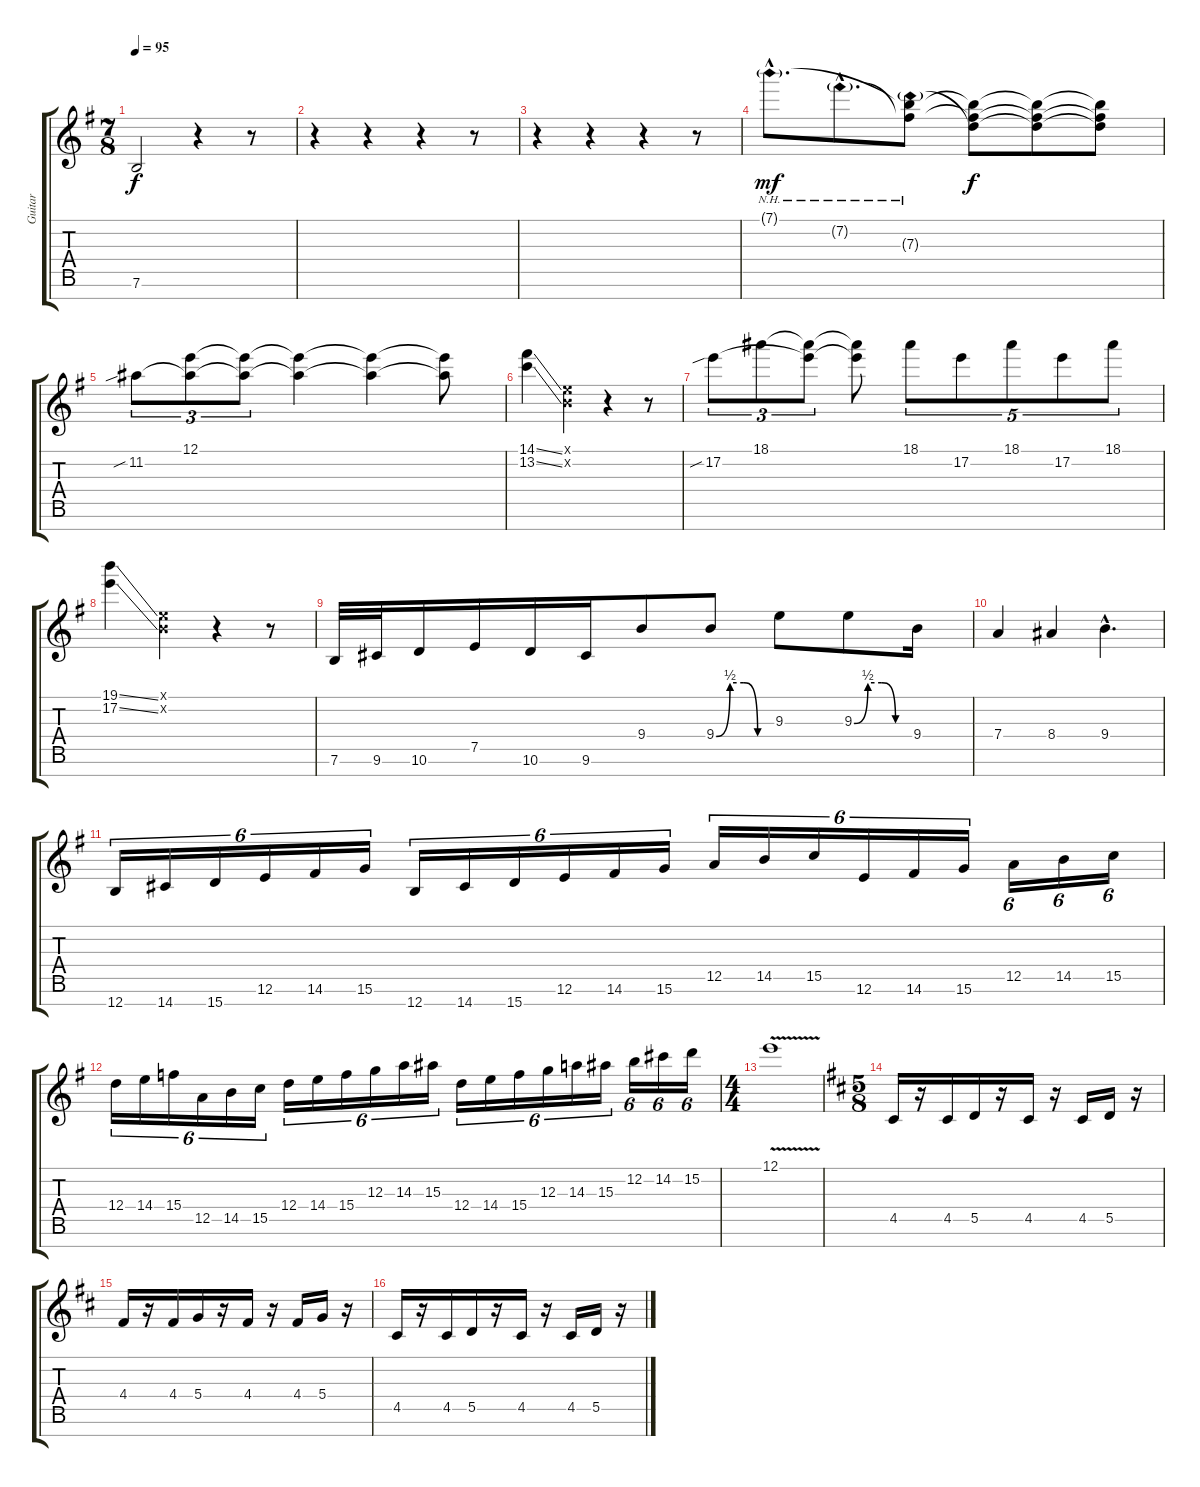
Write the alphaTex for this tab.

\track ("Guitar" "Guitar") {instrument distortionguitar}
\staff {score tabs}
\tuning (E4 B3 G3 D3 A2 E2 B1) {hide}
\ts (7 8)
\tempo 95
\clef g2
\ks eminor
7.6.2{dy f} r.4 r.8 |
r.4 r.4 r.4 r.8 |
r.4 r.4 r.4 r.8 |
7.1{nh g hac}.8{d dy mf} 7.2{nh g hac}.8{d} (7.1{t} 7.2{t} 7.3{nh g}).8 (7.1{t} 7.2{t} 7.3{t}).8{dy f} (7.1{t} 7.2{t} 7.3{t}).8 (7.1{t} 7.2{t} 7.3{t}).8 |
11.2{sib}.8{tu (3 2)} (12.1 11.2{t}).8{tu (3 2)} (12.1{t} 11.2{t}).8{tu (3 2)} (12.1{t} 11.2{t}).4 (12.1{t} 11.2{t}).4 (12.1{t} 11.2{t}).8 |
(14.1{ss} 13.2{ss}).4 (0.1{x} 0.2{x}).4 r.4 r.8 |
17.2{sib}.8{tu (3 2)} 18.1.8{tu (3 2)} (18.1{t} 17.2{t}).8{tu (3 2)} (18.1{t} 17.2{t}).8 18.1.8{tu (5 4)} 17.2.8{tu (5 4)} 18.1.8{tu (5 4)} 17.2.8{tu (5 4)} 18.1.8{tu (5 4)} |
(19.1{ss} 17.2{ss}).4 (0.1{x} 0.2{x}).4 r.4 r.8 |
7.6.32 9.6.32 10.6.16 7.5.16 10.6.16 9.6.16 9.4.8 9.4{be (custom 0 0 15 2 30 2 45 0 60 0)}.8 9.3.8 9.3{be (custom 0 0 15 2 30 2 45 0 60 0)}.8 9.4.16 |
7.4.4 8.4.4 9.4{hac}.4{d} |
12.7.16{tu (6 4)} 14.7.16{tu (6 4)} 15.7.16{tu (6 4)} 12.6.16{tu (6 4)} 14.6.16{tu (6 4)} 15.6.16{tu (6 4)} 12.7.16{tu (6 4)} 14.7.16{tu (6 4)} 15.7.16{tu (6 4)} 12.6.16{tu (6 4)} 14.6.16{tu (6 4)} 15.6.16{tu (6 4)} 12.5.16{tu (6 4)} 14.5.16{tu (6 4)} 15.5.16{tu (6 4)} 12.6.16{tu (6 4)} 14.6.16{tu (6 4)} 15.6.16{tu (6 4)} 12.5.16{tu (6 4)} 14.5.16{tu (6 4)} 15.5.16{tu (6 4)} |
12.4.16{tu (6 4)} 14.4.16{tu (6 4)} 15.4.16{tu (6 4)} 12.5.16{tu (6 4)} 14.5.16{tu (6 4)} 15.5.16{tu (6 4)} 12.4.16{tu (6 4)} 14.4.16{tu (6 4)} 15.4.16{tu (6 4)} 12.3.16{tu (6 4)} 14.3.16{tu (6 4)} 15.3.16{tu (6 4)} 12.4.16{tu (6 4)} 14.4.16{tu (6 4)} 15.4.16{tu (6 4)} 12.3.16{tu (6 4)} 14.3.16{tu (6 4)} 15.3.16{tu (6 4)} 12.2.16{tu (6 4)} 14.2.16{tu (6 4)} 15.2.16{tu (6 4)} |
\ts (4 4)
12.1{v}.1 |
\ts (5 8)
\ks bminor
4.5.16 r.16 4.5.16 5.5.16 r.16 4.5.16 r.16 4.5.16 5.5.16 r.16 |
4.4.16 r.16 4.4.16 5.4.16 r.16 4.4.16 r.16 4.4.16 5.4.16 r.16 |
4.5.16 r.16 4.5.16 5.5.16 r.16 4.5.16 r.16 4.5.16 5.5.16 r.16
